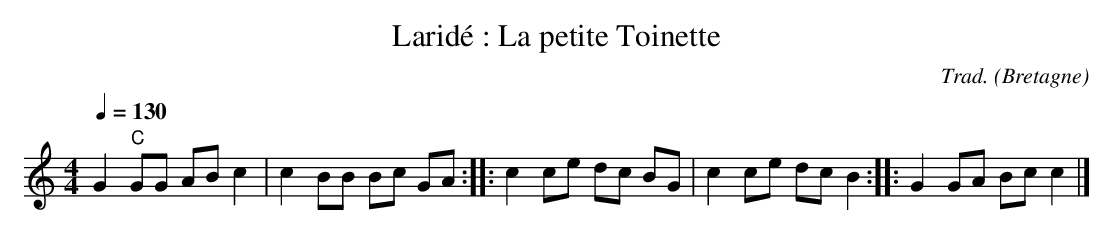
X:1
T:Laridé : La petite Toinette
C:Trad.
O:Bretagne
M:4/4
L:1/16
Q:1/4=130
K:C
G4 "C"G2G2 A2B2 c4 | c4 B2B2 B2c2 G2A2 :: \
c4 c2e2 d2c2 B2G2 | c4 c2e2 d2c2 B4 :: G4 G2A2 B2c2 c4 |]
